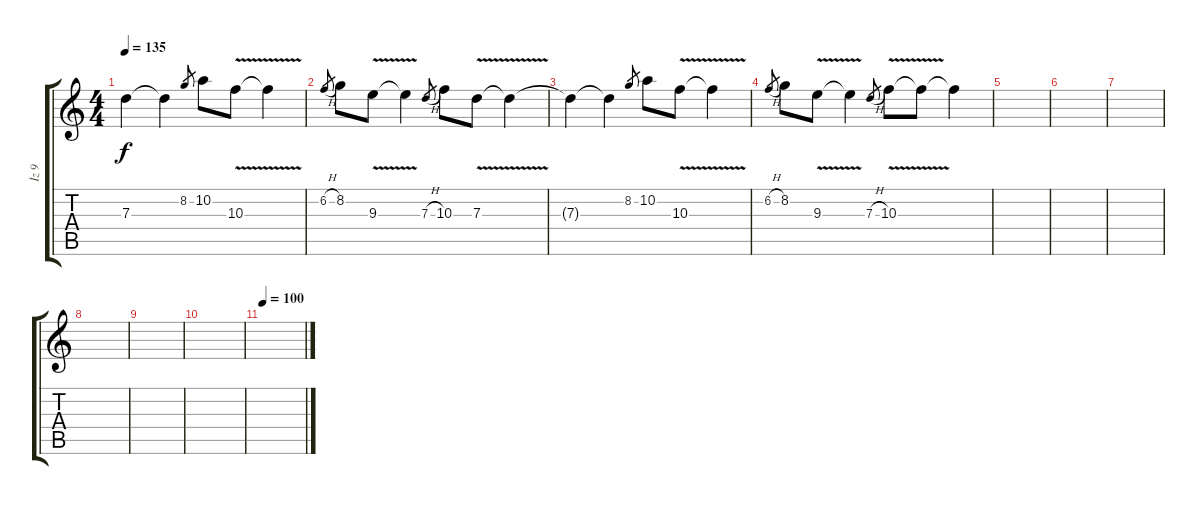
\track ("İz 9" "İz 9") {instrument overdrivenguitar}
\staff {score tabs}
\tuning (E4 B3 G3 D3 A2 E2) {hide}
\ts (4 4)
\tempo 135
\clef g2
\ks c
7.3{t}.4{dy f} 7.3{t}.4 8.2.8{gr} 10.2.8 10.3{v}.8 10.3{t}.4 |
6.2{h}.8{gr} 8.2.8 9.3{v}.8 9.3{t}.4 7.3{h}.8{gr} 10.3.8 7.3{v}.8 7.3{t}.4 |
7.3{t}.4 7.3{t}.4 8.2.8{gr} 10.2.8 10.3{v}.8 10.3{t}.4 |
6.2{h}.8{gr} 8.2.8 9.3{v}.8 9.3{t}.4 7.3{h}.8{gr} 10.3{v}.8 10.3{t}.8 10.3{t}.4 |
|
|
|
|
|
|
\tempo 80
\tempo 100
